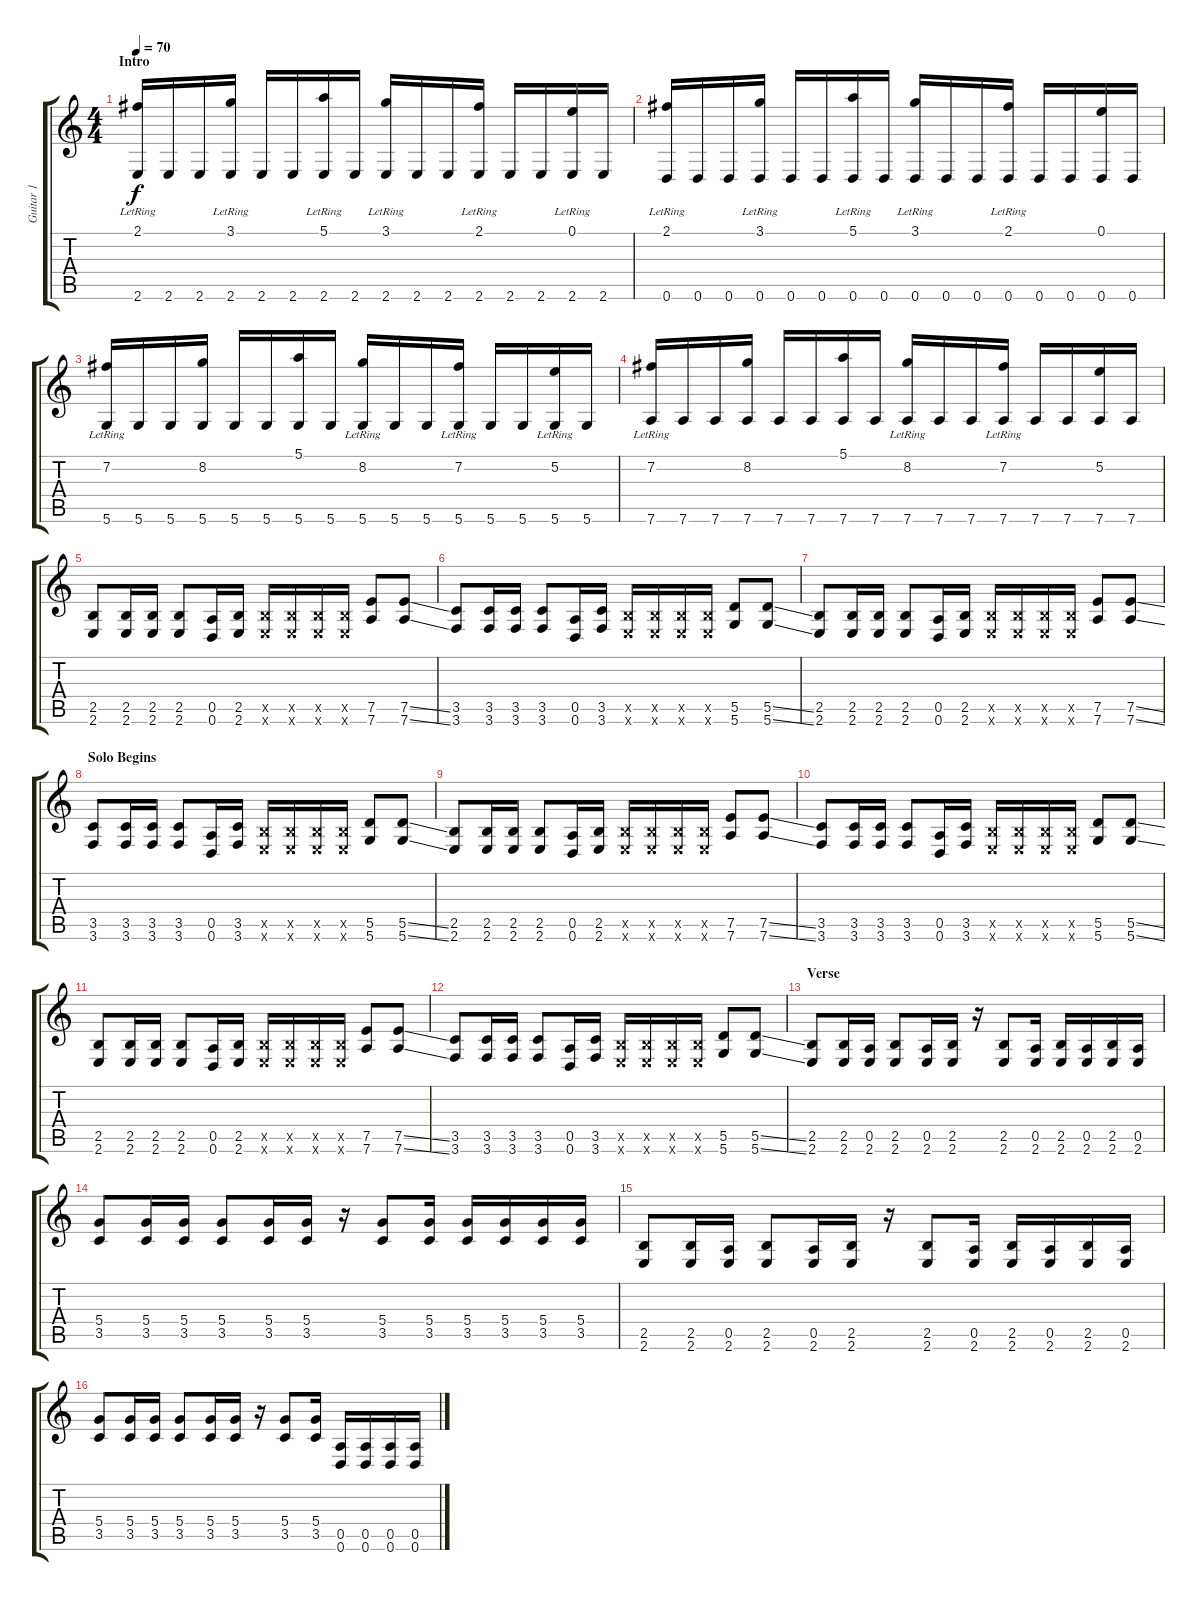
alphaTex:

\track ("Guitar 1" "Guitar 1") {instrument distortionguitar}
\staff {score tabs}
\tuning (E4 B3 G3 D3 A2 D2) {hide}
\ts (4 4)
\section ("" "Intro")
\tempo 70
\clef g2
\ks c
(2.1{lr} 2.6).16{dy f instrument fx6goblins} 2.6.16 2.6.16 (3.1{lr} 2.6).16 2.6.16 2.6.16 (5.1{lr} 2.6).16 2.6.16 (3.1{lr} 2.6).16 2.6.16 2.6.16 (2.1{lr} 2.6).16 2.6.16 2.6.16 (0.1{lr} 2.6).16 2.6.16 |
(2.1{lr} 0.6).16 0.6.16 0.6.16 (3.1{lr} 0.6).16 0.6.16 0.6.16 (5.1{lr} 0.6).16 0.6.16 (3.1{lr} 0.6).16 0.6.16 0.6.16 (2.1{lr} 0.6).16 0.6.16 0.6.16 (0.1 0.6).16 0.6.16 |
(7.2{lr} 5.6).16 5.6.16 5.6.16 (8.2 5.6).16 5.6.16 5.6.16 (5.1 5.6).16 5.6.16 (8.2{lr} 5.6).16 5.6.16 5.6.16 (7.2{lr} 5.6).16 5.6.16 5.6.16 (5.2{lr} 5.6).16 5.6.16 |
(7.2{lr} 7.6).16 7.6.16 7.6.16 (8.2 7.6).16 7.6.16 7.6.16 (5.1 7.6).16 7.6.16 (8.2{lr} 7.6).16 7.6.16 7.6.16 (7.2{lr} 7.6).16 7.6.16 7.6.16 (5.2 7.6).16 7.6.16 |
(2.5 2.6).8{instrument distortionguitar} (2.5 2.6).16 (2.5 2.6).16 (2.5 2.6).8 (0.5 0.6).16 (2.5 2.6).16 (2.5{x} 2.6{x}).16 (2.5{x} 2.6{x}).16 (2.5{x} 2.6{x}).16 (2.5{x} 2.6{x}).16 (7.5 7.6).8 (7.5{ss} 7.6{ss}).8 |
(3.5 3.6).8{instrument distortionguitar} (3.5 3.6).16 (3.5 3.6).16 (3.5 3.6).8 (0.5 0.6).16 (3.5 3.6).16 (2.5{x} 2.6{x}).16 (2.5{x} 2.6{x}).16 (2.5{x} 2.6{x}).16 (2.5{x} 2.6{x}).16 (5.5 5.6).8 (5.5{ss} 5.6{ss}).8 |
(2.5 2.6).8{instrument distortionguitar} (2.5 2.6).16 (2.5 2.6).16 (2.5 2.6).8 (0.5 0.6).16 (2.5 2.6).16 (2.5{x} 2.6{x}).16 (2.5{x} 2.6{x}).16 (2.5{x} 2.6{x}).16 (2.5{x} 2.6{x}).16 (7.5 7.6).8 (7.5{ss} 7.6{ss}).8 |
\section ("" "Solo Begins")
(3.5 3.6).8{instrument distortionguitar} (3.5 3.6).16 (3.5 3.6).16 (3.5 3.6).8 (0.5 0.6).16 (3.5 3.6).16 (2.5{x} 2.6{x}).16 (2.5{x} 2.6{x}).16 (2.5{x} 2.6{x}).16 (2.5{x} 2.6{x}).16 (5.5 5.6).8 (5.5{ss} 5.6{ss}).8 |
(2.5 2.6).8{instrument distortionguitar} (2.5 2.6).16 (2.5 2.6).16 (2.5 2.6).8 (0.5 0.6).16 (2.5 2.6).16 (2.5{x} 2.6{x}).16 (2.5{x} 2.6{x}).16 (2.5{x} 2.6{x}).16 (2.5{x} 2.6{x}).16 (7.5 7.6).8 (7.5{ss} 7.6{ss}).8 |
(3.5 3.6).8{instrument distortionguitar} (3.5 3.6).16 (3.5 3.6).16 (3.5 3.6).8 (0.5 0.6).16 (3.5 3.6).16 (2.5{x} 2.6{x}).16 (2.5{x} 2.6{x}).16 (2.5{x} 2.6{x}).16 (2.5{x} 2.6{x}).16 (5.5 5.6).8 (5.5{ss} 5.6{ss}).8 |
(2.5 2.6).8{instrument distortionguitar} (2.5 2.6).16 (2.5 2.6).16 (2.5 2.6).8 (0.5 0.6).16 (2.5 2.6).16 (2.5{x} 2.6{x}).16 (2.5{x} 2.6{x}).16 (2.5{x} 2.6{x}).16 (2.5{x} 2.6{x}).16 (7.5 7.6).8 (7.5{ss} 7.6{ss}).8 |
(3.5 3.6).8{instrument distortionguitar} (3.5 3.6).16 (3.5 3.6).16 (3.5 3.6).8 (0.5 0.6).16 (3.5 3.6).16 (2.5{x} 2.6{x}).16 (2.5{x} 2.6{x}).16 (2.5{x} 2.6{x}).16 (2.5{x} 2.6{x}).16 (5.5 5.6).8 (5.5{ss} 5.6{ss}).8 |
\section ("" "Verse")
(2.5 2.6).8{instrument distortionguitar} (2.5 2.6).16 (0.5 2.6).16 (2.5 2.6).8 (0.5 2.6).16 (2.5 2.6).16 r.16 (2.5 2.6).8 (0.5 2.6).16 (2.5 2.6).16 (0.5 2.6).16 (2.5 2.6).16 (0.5 2.6).16 |
(5.4 3.5).8{instrument distortionguitar} (5.4 3.5).16 (5.4 3.5).16 (5.4 3.5).8 (5.4 3.5).16 (5.4 3.5).16 r.16 (5.4 3.5).8 (5.4 3.5).16 (5.4 3.5).16 (5.4 3.5).16 (5.4 3.5).16 (5.4 3.5).16 |
(2.5 2.6).8{instrument distortionguitar} (2.5 2.6).16 (0.5 2.6).16 (2.5 2.6).8 (0.5 2.6).16 (2.5 2.6).16 r.16 (2.5 2.6).8 (0.5 2.6).16 (2.5 2.6).16 (0.5 2.6).16 (2.5 2.6).16 (0.5 2.6).16 |
(5.4 3.5).8{instrument distortionguitar} (5.4 3.5).16 (5.4 3.5).16 (5.4 3.5).8 (5.4 3.5).16 (5.4 3.5).16 r.16 (5.4 3.5).8 (5.4 3.5).16 (0.5 0.6).16 (0.5 0.6).16 (0.5 0.6).16 (0.5 0.6).16
